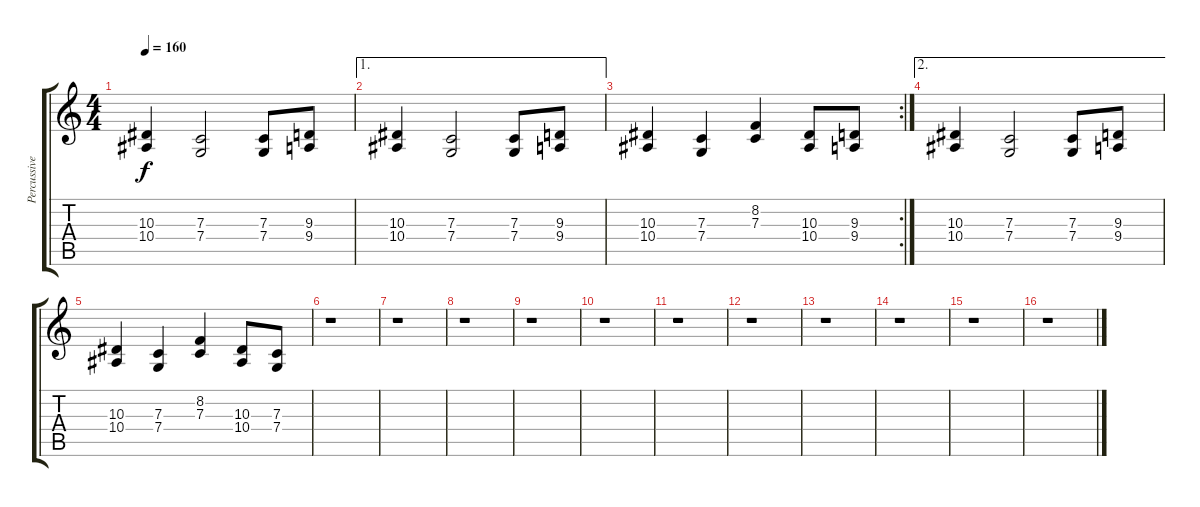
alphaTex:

\track ("Percussive Organ" "Percussive") {instrument percussiveorgan}
\staff {score tabs}
\tuning (D4 A3 F3 C3 G2 D2) {hide}
\ts (4 4)
\tempo 160
\clef g2
\ks c
(10.3 10.4).4{dy f} (7.3 7.4).2 (7.3 7.4).8 (9.3 9.4).8 |
\ae 1
(10.3 10.4).4 (7.3 7.4).2 (7.3 7.4).8 (9.3 9.4).8 |
\rc 2
(10.3 10.4).4 (7.3 7.4).4 (8.2 7.3).4 (10.3 10.4).8 (9.3 9.4).8 |
\ae 2
(10.3 10.4).4 (7.3 7.4).2 (7.3 7.4).8 (9.3 9.4).8 |
(10.3 10.4).4 (7.3 7.4).4 (8.2 7.3).4 (10.3 10.4).8 (7.3 7.4).8 |
r.1 |
r.1 |
r.1 |
r.1 |
r.1 |
r.1 |
r.1 |
r.1 |
r.1 |
r.1 |
r.1
